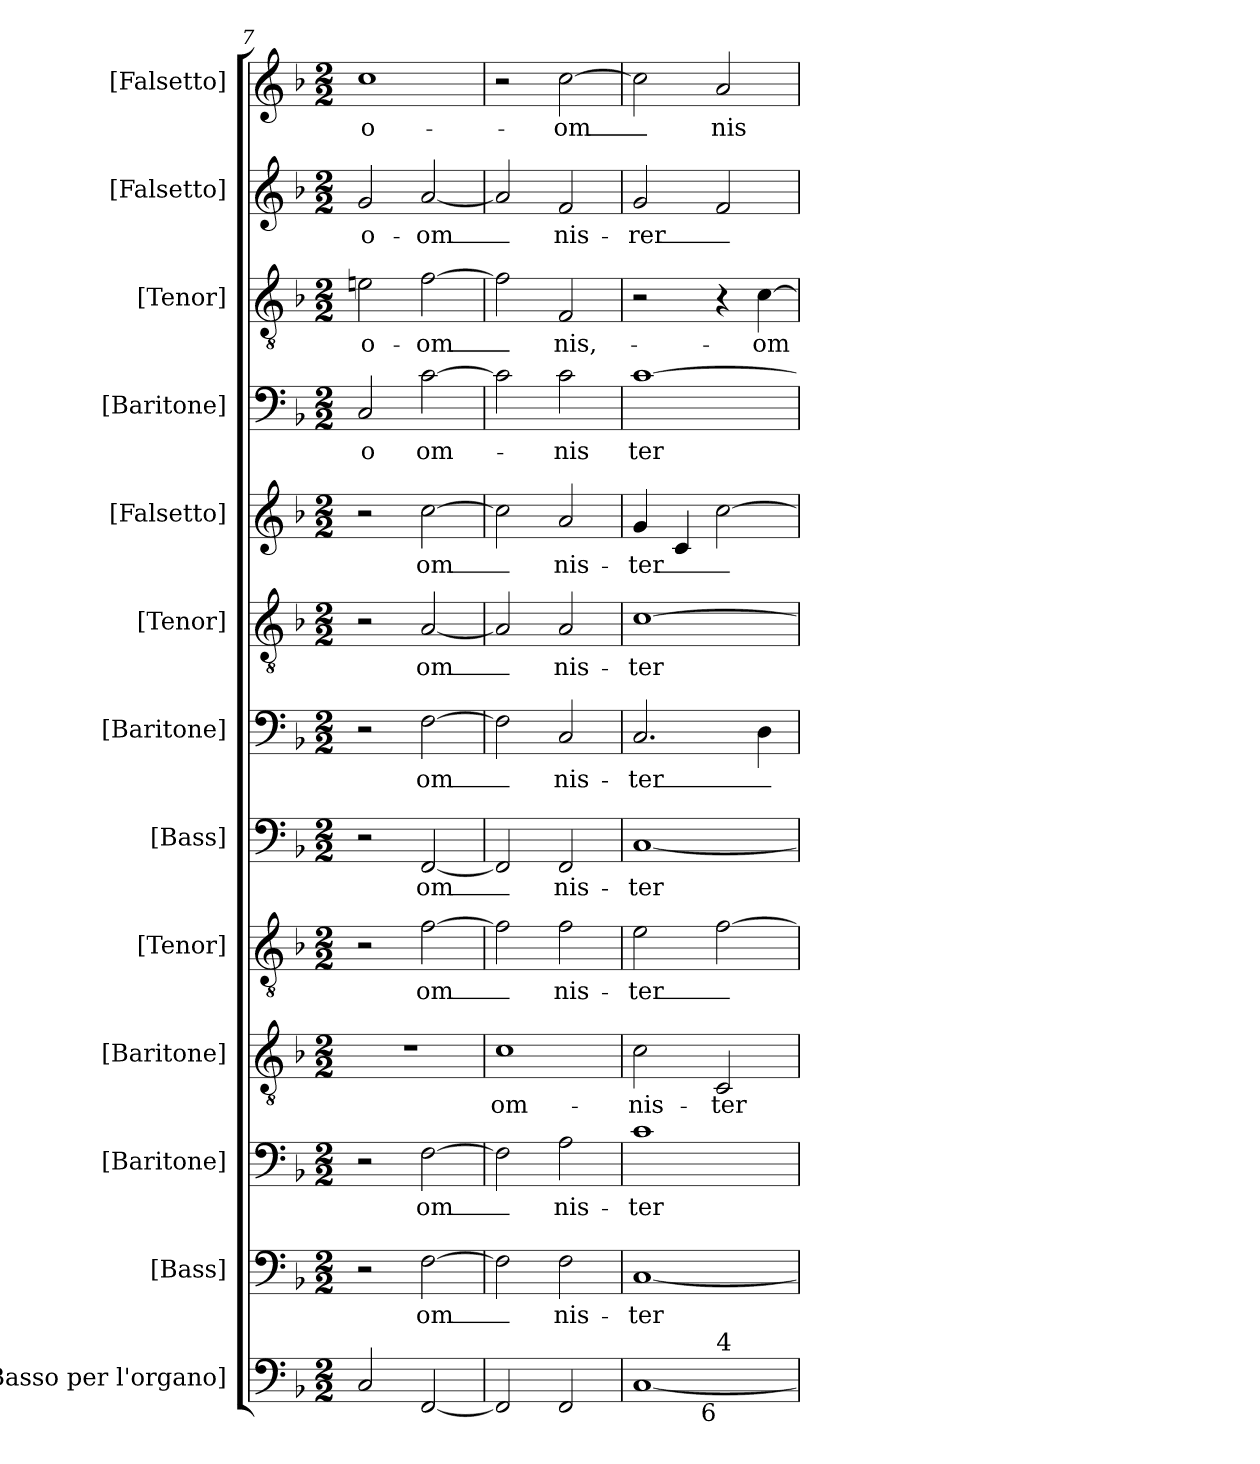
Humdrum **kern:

**kern	**kern	**text	**kern	**text	**kern	**text	**kern	**text	**kern	**text	**kern	**text	**kern	**text	**kern	**text	**kern	**text	**kern	**text	**kern	**text	**kern	**text
*part13	*part12	*part12	*part11	*part11	*part10	*part10	*part9	*part9	*part8	*part8	*part7	*part7	*part6	*part6	*part5	*part5	*part4	*part4	*part3	*part3	*part2	*part2	*part1	*part1
*staff13	*staff12	*staff12	*staff11	*staff11	*staff10	*staff10	*staff9	*staff9	*staff8	*staff8	*staff7	*staff7	*staff6	*staff6	*staff5	*staff5	*staff4	*staff4	*staff3	*staff3	*staff2	*staff2	*staff1	*staff1
*I"[Basso per l'organo]	*I"[Bass]	*	*I"[Baritone]	*	*I"[Baritone]	*	*I"[Tenor]	*	*I"[Bass]	*	*I"[Baritone]	*	*I"[Tenor]	*	*I"[Falsetto]	*	*I"[Baritone]	*	*I"[Tenor]	*	*I"[Falsetto]	*	*I"[Falsetto]	*
*	*I'B.	*	*I'Bar.	*	*I'Bar.	*	*I'T.	*	*I'B.	*	*I'Bar.	*	*I'T.	*	*I'A.	*	*I'Bar.	*	*I'T.	*	*I'A.	*	*I'A.	*
*clefF4	*clefF4	*	*clefF4	*	*clefGv2	*	*clefGv2	*	*clefF4	*	*clefF4	*	*clefGv2	*	*clefG2	*	*clefF4	*	*clefGv2	*	*clefG2	*	*clefG2	*
*	*	*	*	*	*ITrd7c12	*	*ITrd7c12	*	*	*	*	*	*ITrd7c12	*	*	*	*	*	*ITrd7c12	*	*	*	*	*
*k[b-]	*k[b-]	*	*k[b-]	*	*k[b-]	*	*k[b-]	*	*k[b-]	*	*k[b-]	*	*k[b-]	*	*k[b-]	*	*k[b-]	*	*k[b-]	*	*k[b-]	*	*k[b-]	*
*F:	*F:	*	*F:	*	*F:	*	*F:	*	*F:	*	*F:	*	*F:	*	*F:	*	*F:	*	*F:	*	*F:	*	*F:	*
*M2/2	*M2/2	*	*M2/2	*	*M2/2	*	*M2/2	*	*M2/2	*	*M2/2	*	*M2/2	*	*M2/2	*	*M2/2	*	*M2/2	*	*M2/2	*	*M2/2	*
=7	=7	=7	=7	=7	=7	=7	=7	=7	=7	=7	=7	=7	=7	=7	=7	=7	=7	=7	=7	=7	=7	=7	=7	=7
!	!	!	!	!	!	!	!	!	!	!	!	!	!	!	!	!	!	!LO:LY:b:color=#000000	!	!	!	!	!	!
!	!	!	!	!	!	!	!	!	!	!	!	!	!	!	!	!	!	!	!	!LO:LY:b:color=#000000	!	!	!	!
!	!	!	!	!	!	!	!	!	!	!	!	!	!	!	!	!	!	!	!	!	!	!LO:LY:b:color=#000000	!	!
!	!	!	!	!	!	!	!	!	!	!	!	!	!	!	!	!	!	!	!	!	!	!	!	!LO:LY:b:color=#000000
2Ci/	2r	.	2r	.	1r	.	2r	.	2r	.	2r	.	2r	.	2r	.	2Ci/	-o	2Eni\	-o-	2gi/	-o-	1cci	-o-
!	!	!LO:LY:b:color=#000000	!	!	!	!	!	!	!	!	!	!	!	!	!	!	!	!	!	!	!	!	!	!
!	!	!	!	!LO:LY:b:color=#000000	!	!	!	!	!	!	!	!	!	!	!	!	!	!	!	!	!	!	!	!
!	!	!	!	!	!	!	!	!LO:LY:b:color=#000000	!	!	!	!	!	!	!	!	!	!	!	!	!	!	!	!
!	!	!	!	!	!	!	!	!	!	!LO:LY:b:color=#000000	!	!	!	!	!	!	!	!	!	!	!	!	!	!
!	!	!	!	!	!	!	!	!	!	!	!	!LO:LY:b:color=#000000	!	!	!	!	!	!	!	!	!	!	!	!
!	!	!	!	!	!	!	!	!	!	!	!	!	!	!LO:LY:b:color=#000000	!	!	!	!	!	!	!	!	!	!
!	!	!	!	!	!	!	!	!	!	!	!	!	!	!	!	!LO:LY:b:color=#000000	!	!	!	!	!	!	!	!
!	!	!	!	!	!	!	!	!	!	!	!	!	!	!	!	!	!	!LO:LY:b:color=#000000	!	!	!	!	!	!
!	!	!	!	!	!	!	!	!	!	!	!	!	!	!	!	!	!	!	!	!LO:LY:b:color=#000000	!	!	!	!
!	!	!	!	!	!	!	!	!	!	!	!	!	!	!	!	!	!	!	!	!	!	!LO:LY:b:color=#000000	!	!
[2FFi/	[2Fi\	om_-	[2Fi\	om_-	.	.	[2Fi\	-om_-	[2FFi/	om_-	[2Fi\	-om_-	[2AAi/	om_-	[2cci\	om_-	[2ci\	om-	[2Fi\	-om_-	[2ai/	-om_-	.	.
!!LO:PB:g=z
=8	=8	=8	=8	=8	=8	=8	=8	=8	=8	=8	=8	=8	=8	=8	=8	=8	=8	=8	=8	=8	=8	=8	=8	=8
!	!	!	!	!	!	!LO:LY:b:color=#000000	!	!	!	!	!	!	!	!	!	!	!	!	!	!	!	!	!	!
2FFi/]	2Fi\]	.	2Fi\]	.	1Ci	om--	2Fi\]	.	2FFi/]	.	2Fi\]	.	2AAi/]	.	2cci\]	.	2ci\]	.	2Fi\]	.	2ai/]	.	2r	.
!	!	!LO:LY:b:color=#000000	!	!	!	!	!	!	!	!	!	!	!	!	!	!	!	!	!	!	!	!	!	!
!	!	!	!	!LO:LY:b:color=#000000	!	!	!	!	!	!	!	!	!	!	!	!	!	!	!	!	!	!	!	!
!	!	!	!	!	!	!	!	!LO:LY:b:color=#000000	!	!	!	!	!	!	!	!	!	!	!	!	!	!	!	!
!	!	!	!	!	!	!	!	!	!	!LO:LY:b:color=#000000	!	!	!	!	!	!	!	!	!	!	!	!	!	!
!	!	!	!	!	!	!	!	!	!	!	!	!LO:LY:b:color=#000000	!	!	!	!	!	!	!	!	!	!	!	!
!	!	!	!	!	!	!	!	!	!	!	!	!	!	!LO:LY:b:color=#000000	!	!	!	!	!	!	!	!	!	!
!	!	!	!	!	!	!	!	!	!	!	!	!	!	!	!	!LO:LY:b:color=#000000	!	!	!	!	!	!	!	!
!	!	!	!	!	!	!	!	!	!	!	!	!	!	!	!	!	!	!LO:LY:b:color=#000000	!	!	!	!	!	!
!	!	!	!	!	!	!	!	!	!	!	!	!	!	!	!	!	!	!	!	!LO:LY:b:color=#000000	!	!	!	!
!	!	!	!	!	!	!	!	!	!	!	!	!	!	!	!	!	!	!	!	!	!	!LO:LY:b:color=#000000	!	!
!	!	!	!	!	!	!	!	!	!	!	!	!	!	!	!	!	!	!	!	!	!	!	!	!LO:LY:b:color=#000000
2FFi/	2Fi\	-nis-	2Ai\	-nis-	.	.	2Fi\	-nis-	2FFi/	-nis-	2Ci/	-nis-	2AAi/	-nis-	2ai/	-nis-	2ci\	-nis	2FFi/	-nis,-	2fi/	-nis-	[2cci\	-om_-
=9	=9	=9	=9	=9	=9	=9	=9	=9	=9	=9	=9	=9	=9	=9	=9	=9	=9	=9	=9	=9	=9	=9	=9	=9
!	!	!LO:LY:b:color=#000000	!	!	!	!	!	!	!	!	!	!	!	!	!	!	!	!	!	!	!	!	!	!
!	!	!	!	!LO:LY:b:color=#000000	!	!	!	!	!	!	!	!	!	!	!	!	!	!	!	!	!	!	!	!
!	!	!	!	!	!	!LO:LY:b:color=#000000	!	!	!	!	!	!	!	!	!	!	!	!	!	!	!	!	!	!
!	!	!	!	!	!	!	!	!LO:LY:b:color=#000000	!	!	!	!	!	!	!	!	!	!	!	!	!	!	!	!
!	!	!	!	!	!	!	!	!	!	!LO:LY:b:color=#000000	!	!	!	!	!	!	!	!	!	!	!	!	!	!
!	!	!	!	!	!	!	!	!	!	!	!	!LO:LY:b:color=#000000	!	!	!	!	!	!	!	!	!	!	!	!
!	!	!	!	!	!	!	!	!	!	!	!	!	!	!LO:LY:b:color=#000000	!	!	!	!	!	!	!	!	!	!
!	!	!	!	!	!	!	!	!	!	!	!	!	!	!	!	!LO:LY:b:color=#000000	!	!	!	!	!	!	!	!
!	!	!	!	!	!	!	!	!	!	!	!	!	!	!	!	!	!	!LO:LY:b:color=#000000	!	!	!	!	!	!
!	!	!	!	!	!	!	!	!	!	!	!	!	!	!	!	!	!	!	!	!	!	!LO:LY:b:color=#000000	!	!
*^	*	*	*	*	*	*	*	*	*	*	*	*	*	*	*	*	*	*	*	*	*	*	*	*
[1Ci	2ryy	[1Ci	-ter_-	1ci	-ter_-	2Ci\	-nis-	2Ei\	-ter_-	[1Ci	-ter_-	2.Ci/	-ter_-	[1Ci	-ter_-	4gi/	-ter_-	[1ci	ter-	2r	.	2gi/	-rer_-	2cci\]	.
.	.	.	.	.	.	.	.	.	.	.	.	.	.	.	.	4ci/	.	.	.	.	.	.	.	.	.
!	!	!	!	!	!	!	!LO:LY:b:color=#000000	!	!	!	!	!	!	!	!	!	!	!	!	!	!	!	!	!	!
!	!LO:TX:b:rj:t=6	!	!	!	!	!	!	!	!	!	!	!	!	!	!	!	!	!	!	!	!	!	!	!	!
!	!LO:TX:t=4	!	!	!	!	!	!	!	!	!	!	!	!	!	!	!	!	!	!	!	!	!	!	!	!
!	!	!	!	!	!	!	!	!	!	!	!	!	!	!	!	!	!	!	!	!	!	!	!	!	!LO:LY:b:color=#000000
.	2ryy	.	.	.	.	2CCi/	-ter_-	[2Fi\	.	.	.	.	.	.	.	[2cci\	.	.	.	4r	.	2fi/	.	2ai/	-nis-
!	!	!	!	!	!	!	!	!	!	!	!	!	!	!	!	!	!	!	!	!	!LO:LY:b:color=#000000	!	!	!	!
.	.	.	.	.	.	.	.	.	.	.	.	4Di\	.	.	.	.	.	.	.	[4Ci\	-om_-	.	.	.	.
*v	*v	*	*	*	*	*	*	*	*	*	*	*	*	*	*	*	*	*	*	*	*	*	*	*	*
=	=	=	=	=	=	=	=	=	=	=	=	=	=	=	=	=	=	=	=	=	=	=	=	=
*-	*-	*-	*-	*-	*-	*-	*-	*-	*-	*-	*-	*-	*-	*-	*-	*-	*-	*-	*-	*-	*-	*-	*-	*-
